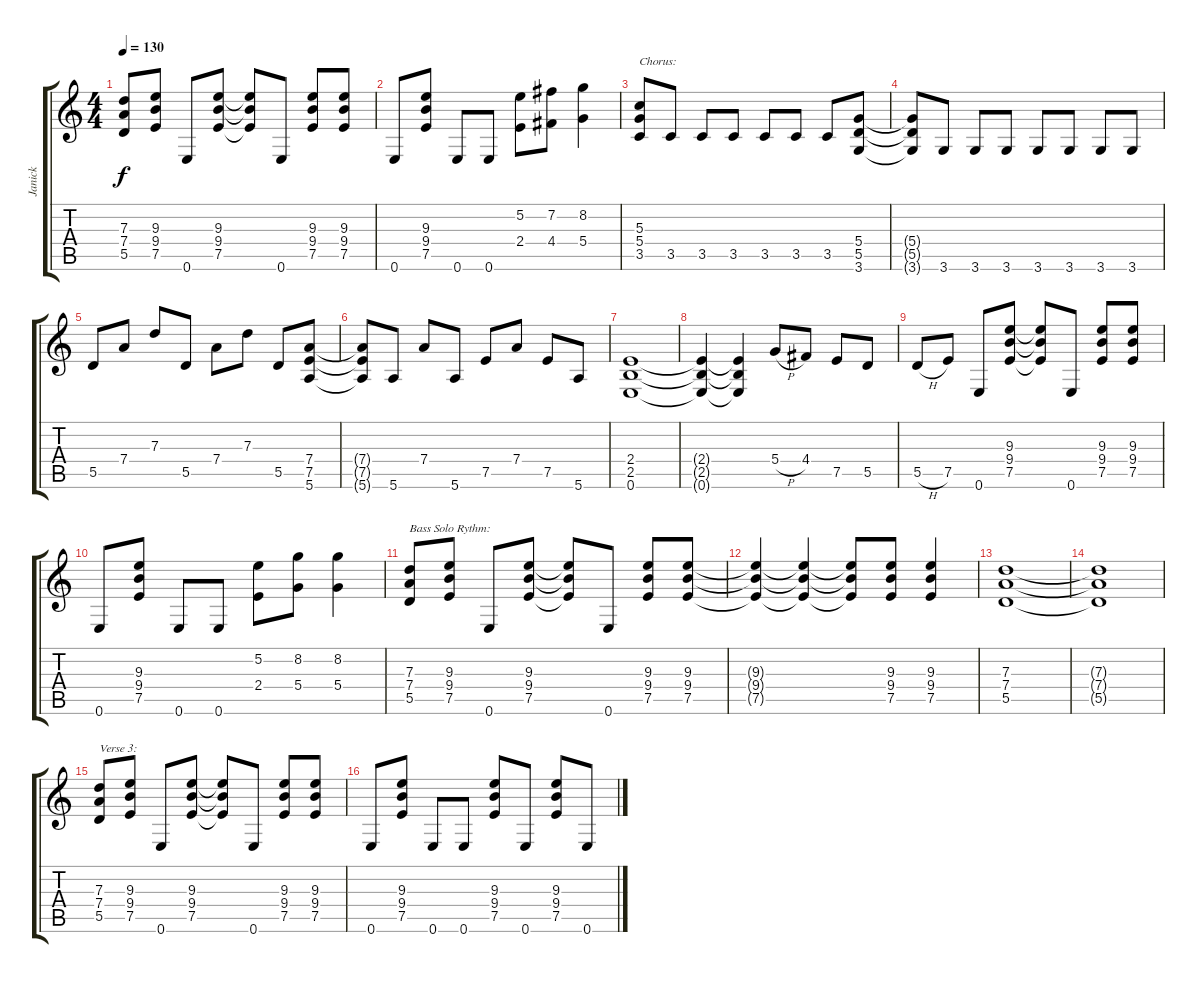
\track ("Janick" "Janick") {instrument distortionguitar}
\staff {score tabs}
\tuning (E4 B3 G3 D3 A2 E2) {hide}
\ts (4 4)
\tempo 130
\clef g2
\ks c
(7.3 7.4 5.5).8{dy f} (9.3 9.4 7.5).8 0.6.8 (9.3 9.4 7.5).8 (9.3{t} 9.4{t} 7.5{t}).8 0.6.8 (9.3 9.4 7.5).8 (9.3 9.4 7.5).8 |
0.6.8 (9.3 9.4 7.5).8 0.6.8 0.6.8 (5.2 2.4).8 (7.2 4.4).8 (8.2 5.4).4 |
(5.3 5.4 3.5).8{txt "Chorus:"} 3.5.8 3.5.8 3.5.8 3.5.8 3.5.8 3.5.8 (5.4 5.5 3.6).8 |
(5.4{t} 5.5{t} 3.6{t}).8 3.6.8 3.6.8 3.6.8 3.6.8 3.6.8 3.6.8 3.6.8 |
5.5.8 7.4.8 7.3.8 5.5.8 7.4.8 7.3.8 5.5.8 (7.4 7.5 5.6).8 |
(7.4{t} 7.5{t} 5.6{t}).8 5.6.8 7.4.8 5.6.8 7.5.8 7.4.8 7.5.8 5.6.8 |
(2.4 2.5 0.6).1 |
(2.4{t} 2.5{t} 0.6{t}).4 (2.4{t} 2.5{t} 0.6{t}).4 5.4{h}.8 4.4.8 7.5.8 5.5.8 |
5.5{h}.8 7.5.8 0.6.8 (9.3 9.4 7.5).8 (9.3{t} 9.4{t} 7.5{t}).8 0.6.8 (9.3 9.4 7.5).8 (9.3 9.4 7.5).8 |
0.6.8 (9.3 9.4 7.5).8 0.6.8 0.6.8 (5.2 2.4).8 (8.2 5.4).8 (8.2 5.4).4 |
(7.3 7.4 5.5).8{txt "Bass Solo Rythm:"} (9.3 9.4 7.5).8 0.6.8 (9.3 9.4 7.5).8 (9.3{t} 9.4{t} 7.5{t}).8 0.6.8 (9.3 9.4 7.5).8 (9.3 9.4 7.5).8 |
(9.3{t} 9.4{t} 7.5{t}).4 (9.3{t} 9.4{t} 7.5{t}).4 (9.3{t} 9.4{t} 7.5{t}).8 (9.3 9.4 7.5).8 (9.3 9.4 7.5).4 |
(7.3 7.4 5.5).1 |
(7.3{t} 7.4{t} 5.5{t}).1 |
(7.3 7.4 5.5).8{txt "Verse 3:"} (9.3 9.4 7.5).8 0.6.8 (9.3 9.4 7.5).8 (9.3{t} 9.4{t} 7.5{t}).8 0.6.8 (9.3 9.4 7.5).8 (9.3 9.4 7.5).8 |
0.6.8 (9.3 9.4 7.5).8 0.6.8 0.6.8 (9.3 9.4 7.5).8 0.6.8 (9.3 9.4 7.5).8 0.6.8
